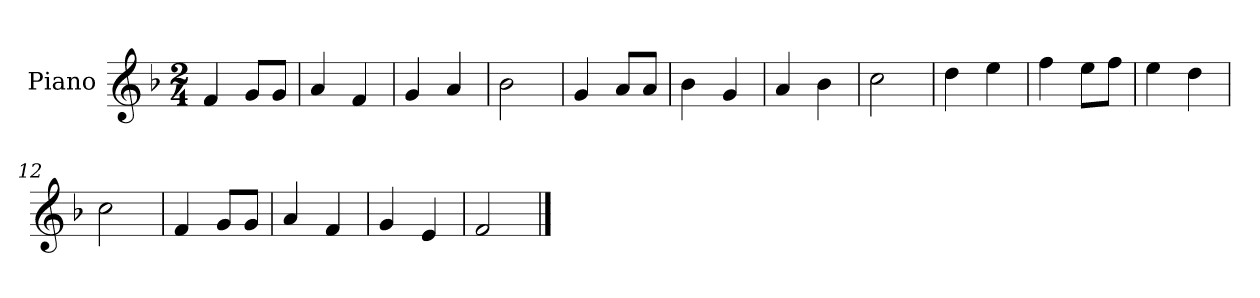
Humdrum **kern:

**kern
*part1
*staff1
*I"Piano
*I'Pno
*clefG2
*k[b-]
*M2/4
=1
4f/
8g/L
8g/J
=2
4a/
4f/
=3
4g/
4a/
=4
2b-\
=5
4g/
8a/L
8a/J
=6
4b-\
4g/
=7
4a/
4b-\
=8
2cc\
=9
4dd\
4ee\
=10
4ff\
8ee\L
8ff\J
=11
4ee\
4dd\
=12
2cc\
=13
4f/
8g/L
8g/J
=14
4a/
4f/
=15
4g/
4e/
=16
2f/
==
*-
